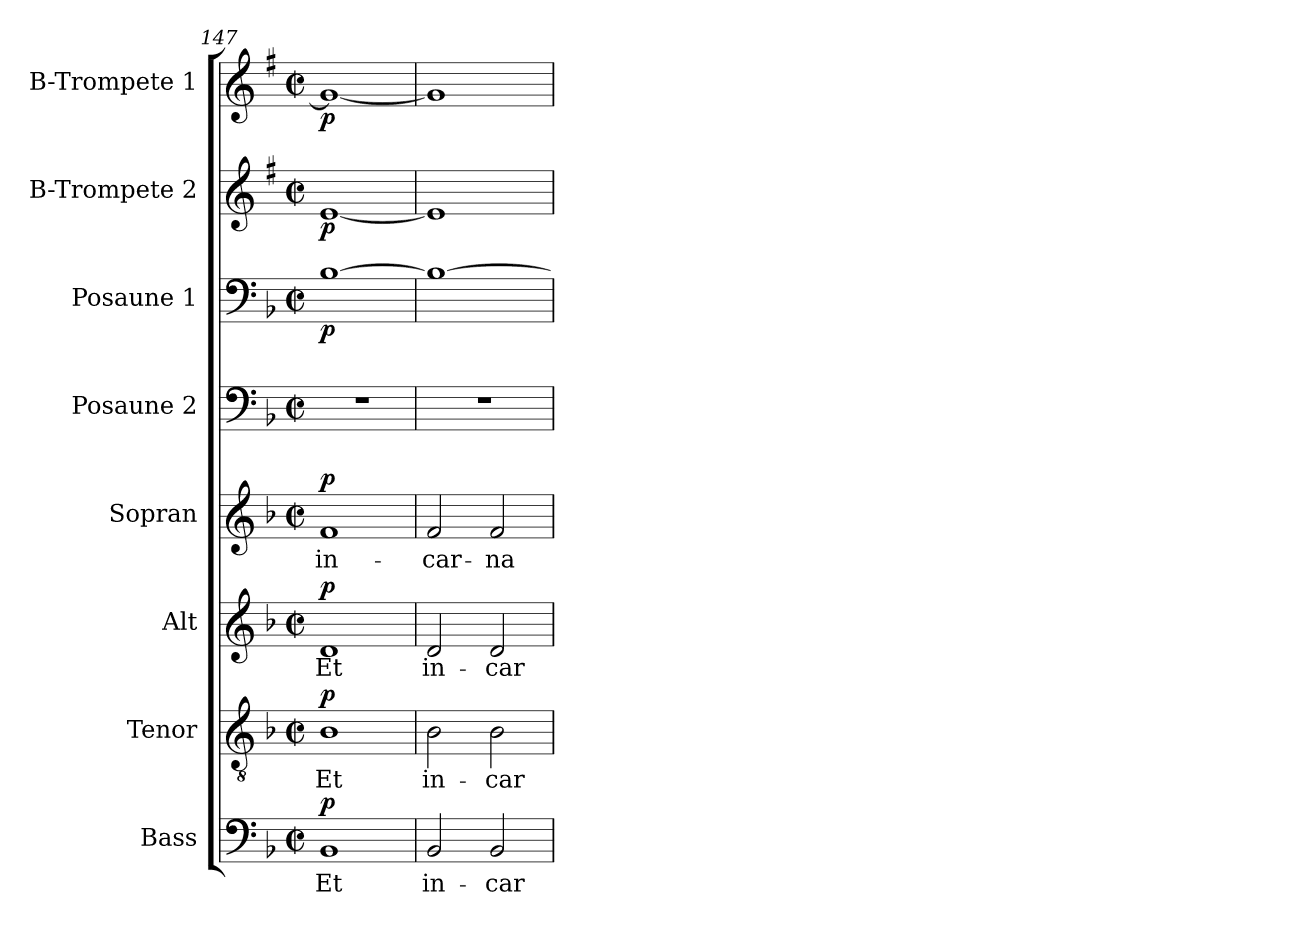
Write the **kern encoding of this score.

**kern	**text	**dynam	**kern	**text	**dynam	**kern	**text	**dynam	**kern	**text	**dynam	**kern	**kern	**dynam	**kern	**dynam	**kern	**dynam
*part8	*part8	*part8	*part7	*part7	*part7	*part6	*part6	*part6	*part5	*part5	*part5	*part4	*part3	*part3	*part2	*part2	*part1	*part1
*staff8	*staff8	*staff8	*staff7	*staff7	*staff7	*staff6	*staff6	*staff6	*staff5	*staff5	*staff5	*staff4	*staff3	*staff3	*staff2	*staff2	*staff1	*staff1
*I"Bass	*	*	*I"Tenor	*	*	*I"Alt	*	*	*I"Sopran	*	*	*I"Posaune 2	*I"Posaune 1	*	*I"B-Trompete 2	*	*I"B-Trompete 1	*
*I'B.	*	*	*I'T.	*	*	*I'A.	*	*	*I'S.	*	*	*I'Pos. 2	*I'Pos. 1	*	*I'B Trp. 2	*	*I'B Trp. 1	*
*clefF4	*	*	*clefGv2	*	*	*clefG2	*	*	*clefG2	*	*	*clefF4	*clefF4	*	*clefG2	*	*clefG2	*
*	*	*	*	*	*	*	*	*	*	*	*	*	*	*	*ITrd1c2	*	*ITrd1c2	*
*k[b-]	*	*	*k[b-]	*	*	*k[b-]	*	*	*k[b-]	*	*	*k[b-]	*k[b-]	*	*k[b-]	*	*k[b-]	*
*F:	*	*	*F:	*	*	*F:	*	*	*F:	*	*	*F:	*F:	*	*F:	*	*F:	*
*M2/2	*	*	*M2/2	*	*	*M2/2	*	*	*M2/2	*	*	*M2/2	*M2/2	*	*M2/2	*	*M2/2	*
*met(c|)	*	*	*met(c|)	*	*	*met(c|)	*	*	*met(c|)	*	*	*met(c|)	*met(c|)	*	*met(c|)	*	*met(c|)	*
=147	=147	=147	=147	=147	=147	=147	=147	=147	=147	=147	=147	=147	=147	=147	=147	=147	=147	=147
!	!LO:LY:b	!LO:DY:a	!	!LO:LY:b	!LO:DY:a	!	!LO:LY:b	!LO:DY:a	!	!LO:LY:b	!LO:DY:a	!	!	!LO:DY:b	!	!LO:DY:b	!	!LO:DY:b
1BB-	Et	p	1B-	Et	p	1d	Et	p	1f	in-	p	1r	[1B-	p	[1d	p	1f_	p
!!LO:LB:g=z
=148	=148	=148	=148	=148	=148	=148	=148	=148	=148	=148	=148	=148	=148	=148	=148	=148	=148	=148
!	!LO:LY:b	!	!	!LO:LY:b	!	!	!LO:LY:b	!	!	!LO:LY:b	!	!	!	!	!	!	!	!
2BB-/	in-	.	2B-\	in-	.	2d/	in-	.	2f/	-car-	.	1r	1B-_	.	1d]	.	1f]	.
!	!LO:LY:b	!	!	!LO:LY:b	!	!	!LO:LY:b	!	!	!LO:LY:b	!	!	!	!	!	!	!	!
2BB-/	-car-	.	2B-\	-car-	.	2d/	-car-	.	2f/	-na-	.	.	.	.	.	.	.	.
=	=	=	=	=	=	=	=	=	=	=	=	=	=	=	=	=	=	=
*-	*-	*-	*-	*-	*-	*-	*-	*-	*-	*-	*-	*-	*-	*-	*-	*-	*-	*-
